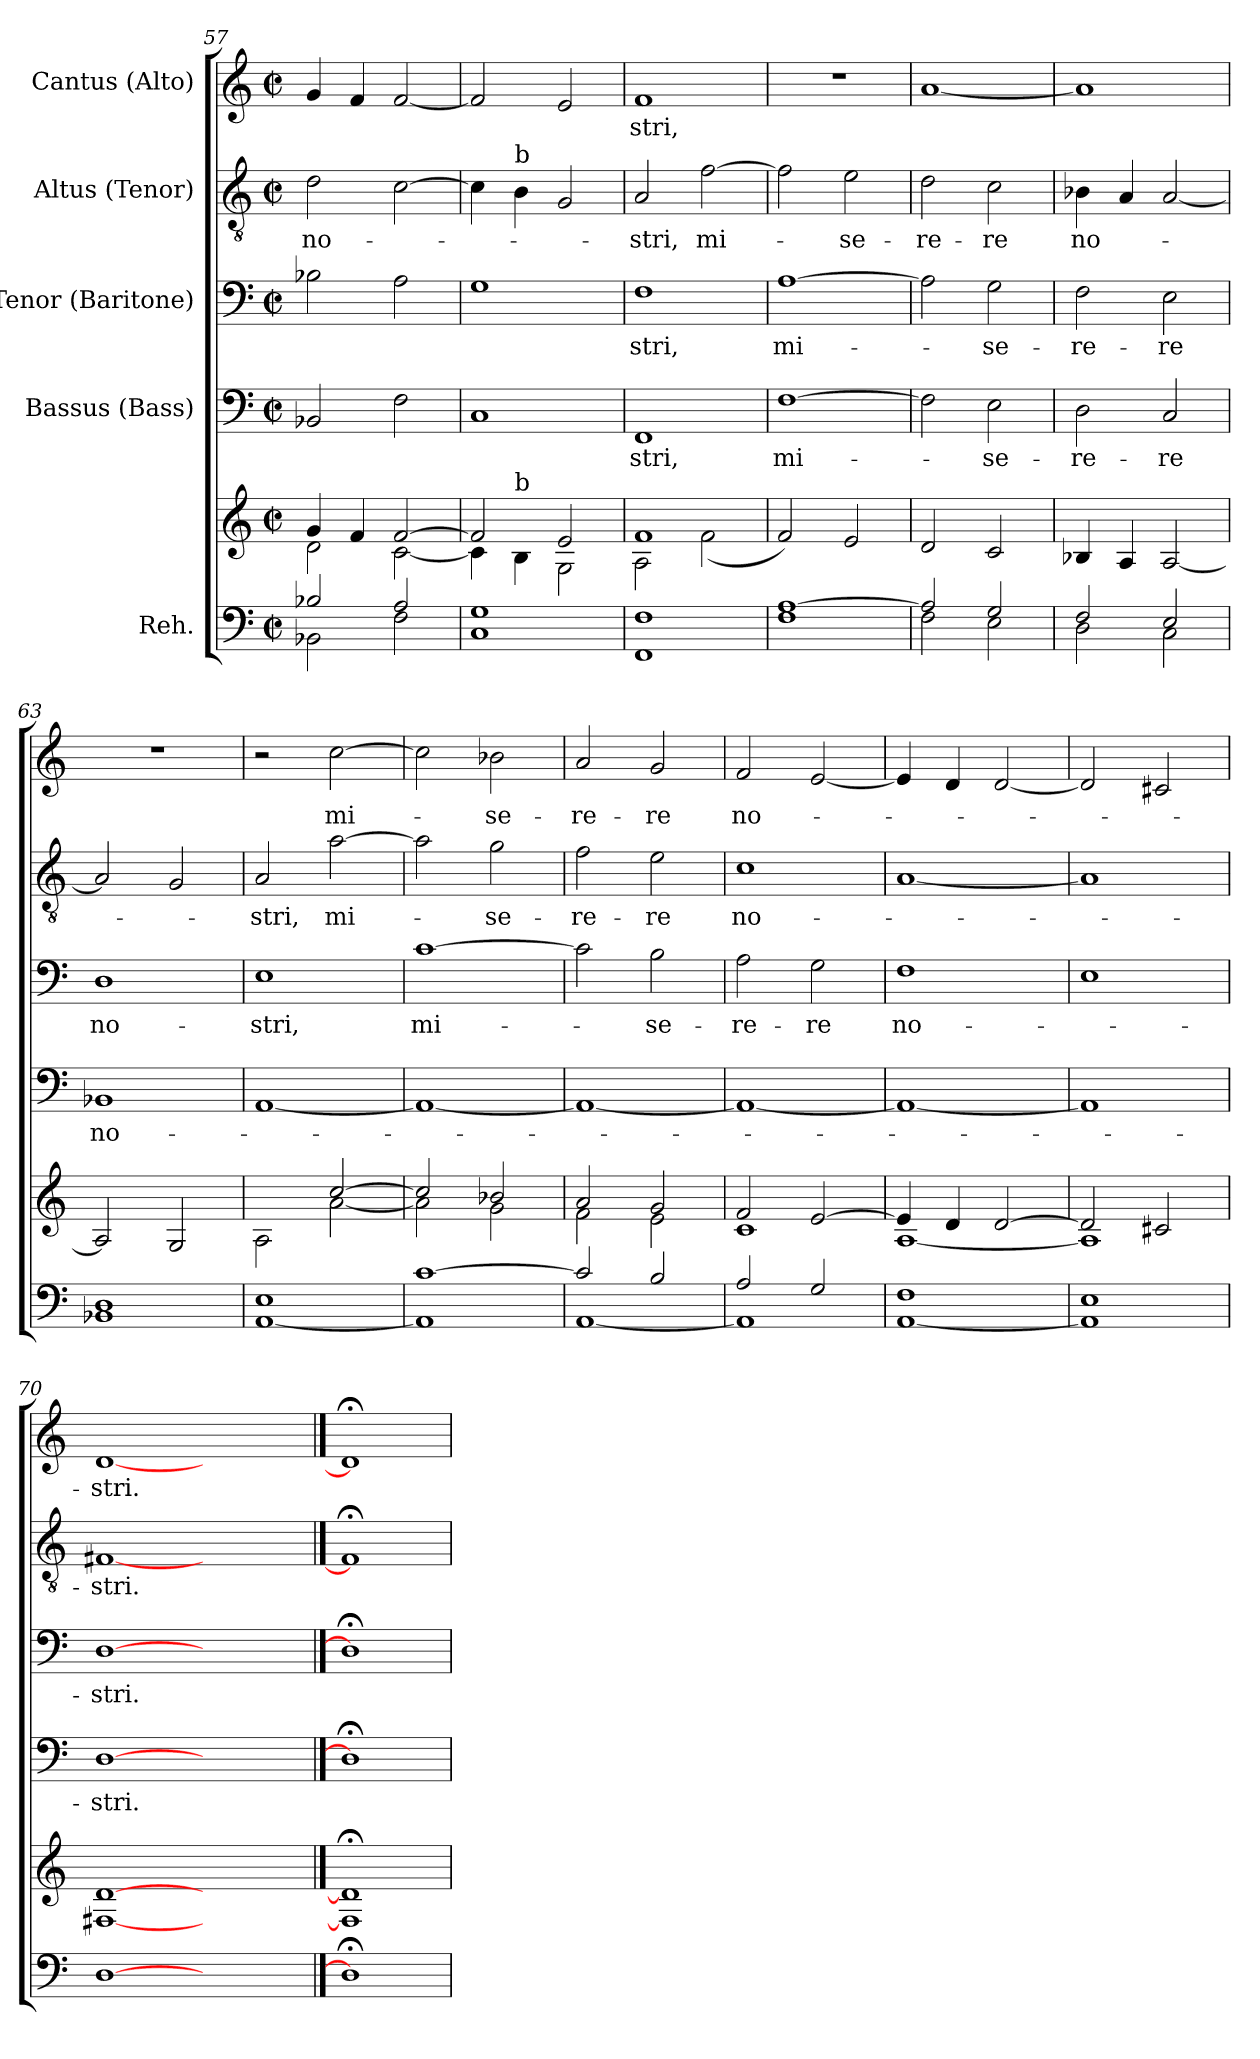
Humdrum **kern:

**kern	**kern	**kern	**text	**kern	**text	**kern	**text	**kern	**text
*part5	*part5	*part4	*part4	*part3	*part3	*part2	*part2	*part1	*part1
*staff6	*staff5	*staff4	*staff4	*staff3	*staff3	*staff2	*staff2	*staff1	*staff1
*I"Reh.	*	*I"Bassus (Bass)	*	*I"Tenor (Baritone)	*	*I"Altus (Tenor)	*	*I"Cantus (Alto)	*
*clefF4	*clefG2	*clefF4	*	*clefF4	*	*clefGv2	*	*clefG2	*
*k[]	*k[]	*k[]	*	*k[]	*	*k[]	*	*k[]	*
*C:	*C:	*C:	*	*C:	*	*C:	*	*C:	*
*M2/2	*M2/2	*M2/2	*	*M2/2	*	*M2/2	*	*M2/2	*
*met(c|)	*met(c|)	*met(c|)	*	*met(c|)	*	*met(c|)	*	*met(c|)	*
=57	=57	=57	=57	=57	=57	=57	=57	=57	=57
*^	*^	*	*	*	*	*	*	*	*
!	!	!	!	!	!	!	!	!	!LO:LY:b	!	!
2B-X/	2BB-X\	4g/	2d\	2BB-X/	.	2B-X\	.	2d\	no-	4g/	.
.	.	4f/	.	.	.	.	.	.	.	4f/	.
2A/	2F\	[>2f/	[<2c\	2F\	.	2A\	.	[>2c\	.	[<2f/	.
*v	*v	*	*	*	*	*	*	*	*	*	*
=58	=58	=58	=58	=58	=58	=58	=58	=58	=58	=58
1C 1G	2f/]	4c\]	1C	.	1G	.	4c\]	.	2f/]	.
!	!	!	!	!	!	!	!LO:TX:a:t=b	!	!	!
!	!	!LO:TX:a:t=b	!	!	!	!	!	!	!	!
.	.	4B\	.	.	.	.	4B\	.	.	.
.	2e/	2G\	.	.	.	.	2G/	.	2e/	.
=59	=59	=59	=59	=59	=59	=59	=59	=59	=59	=59
!	!	!	!	!LO:LY:b	!	!LO:LY:b	!	!LO:LY:b	!	!LO:LY:b
1FF 1F	1f	2A\	1FF	-stri,	1F	-stri,	2A/	-stri,	1f	-stri,
!	!	!	!	!	!	!	!	!LO:LY:b	!	!
.	.	(<2f\	.	.	.	.	[>2f\	mi-	.	.
=60	=60	=60	=60	=60	=60	=60	=60	=60	=60	=60
!	!	!	!	!LO:LY:b	!	!LO:LY:b	!	!	!	!
*	*v	*v	*	*	*	*	*	*	*	*
1F [<1A	2f/)	[<1F	mi-	[<1A	mi-	2f\]	.	1r	.
!	!	!	!	!	!	!	!LO:LY:b	!	!
.	2e/	.	.	.	.	2e\	-se-	.	.
!!LO:LB:g=z
=61	=61	=61	=61	=61	=61	=61	=61	=61	=61
*^	*	*	*	*	*	*	*	*	*
!	!	!	!	!	!	!	!	!LO:LY:b	!	!
2A/]	2F\	2d/	2F\]	.	2A\]	.	2d\	-re-	[<1a	.
!	!	!	!	!LO:LY:b	!	!LO:LY:b	!	!LO:LY:b	!	!
2G/	2E\	2c/	2E\	-se-	2G\	-se-	2c\	-re	.	.
=62	=62	=62	=62	=62	=62	=62	=62	=62	=62	=62
!	!	!	!	!LO:LY:b	!	!LO:LY:b	!	!LO:LY:b	!	!
2F/	2D\	4B-X/	2D\	-re-	2F\	-re-	4B-X\	no-	1a]	.
.	.	4A/	.	.	.	.	4A/	.	.	.
!	!	!	!	!LO:LY:b	!	!LO:LY:b	!	!	!	!
2E/	2C\	[<2A/	2C/	-re	2E\	-re	[<2A/	.	.	.
=63	=63	=63	=63	=63	=63	=63	=63	=63	=63	=63
!	!	!	!	!LO:LY:b	!	!LO:LY:b	!	!	!	!
*v	*v	*	*	*	*	*	*	*	*	*
1BB-X 1D	2A/]	1BB-X	no-	1D	no-	2A/]	.	1r	.
.	2G/	.	.	.	.	2G/	.	.	.
=64	=64	=64	=64	=64	=64	=64	=64	=64	=64
*	*^	*	*	*	*	*	*	*	*
!	!	!	!	!	!	!LO:LY:b	!	!LO:LY:b	!	!
[<1AA 1E	2ryy	2A\	[<1AA	.	1E	-stri,	2A/	-stri,	2r	.
!	!	!	!	!	!	!	!	!LO:LY:b	!	!LO:LY:b
.	[>2cc/	[<2a\	.	.	.	.	[>2a\	mi-	[>2cc\	mi-
=65	=65	=65	=65	=65	=65	=65	=65	=65	=65	=65
!	!	!	!	!	!	!LO:LY:b	!	!	!	!
1AA] [>1c	2cc/]	2a\]	1AA_	.	[>1c	mi-	2a\]	.	2cc\]	.
!	!	!	!	!	!	!	!	!LO:LY:b	!	!LO:LY:b
.	2b-X/	2g\	.	.	.	.	2g\	-se-	2b-X\	-se-
=66	=66	=66	=66	=66	=66	=66	=66	=66	=66	=66
*^	*	*	*	*	*	*	*	*	*	*
!	!	!	!	!	!	!	!	!	!LO:LY:b	!	!LO:LY:b
2c/]	[<1AA	2a/	2f\	1AA_	.	2c\]	.	2f\	-re-	2a/	-re-
!	!	!	!	!	!	!	!LO:LY:b	!	!LO:LY:b	!	!LO:LY:b
2B/	.	2g/	2e\	.	.	2B\	-se-	2e\	-re	2g/	-re
=67	=67	=67	=67	=67	=67	=67	=67	=67	=67	=67	=67
!	!	!	!	!	!	!	!LO:LY:b	!	!LO:LY:b	!	!LO:LY:b
2A/	1AA]	2f/	1c	1AA_	.	2A\	-re-	1c	no-	2f/	no-
!	!	!	!	!	!	!	!LO:LY:b	!	!	!	!
2G/	.	[>2e/	.	.	.	2G\	-re	.	.	[<2e/	.
*v	*v	*	*	*	*	*	*	*	*	*	*
=68	=68	=68	=68	=68	=68	=68	=68	=68	=68	=68
!	!	!	!	!	!	!LO:LY:b	!	!	!	!
[<1AA 1F	4e/]	[<1A	1AA_	.	1F	no-	[<1A	.	4e/]	.
.	4d/	.	.	.	.	.	.	.	4d/	.
.	[>2d/	.	.	.	.	.	.	.	[<2d/	.
=69	=69	=69	=69	=69	=69	=69	=69	=69	=69	=69
1AA] 1E	2d/]	1A]	1AA]	.	1E	.	1A]	.	2d/]	.
.	2c#X/	.	.	.	.	.	.	.	2c#X/	.
*	*v	*v	*	*	*	*	*	*	*	*
=70	=70	=70	=70	=70	=70	=70	=70	=70	=70
!	!	!	!LO:LY:b	!	!LO:LY:b	!	!LO:LY:b	!	!LO:LY:b
[1D	[1F#X [1d	[1D	-stri.	[1D	-stri.	[1F#X	-stri.	[1d	-stri.
1ryy	1ryy	1ryy	.	1ryy	.	1ryy	.	1ryy	.
==71	==71	==71	==71	==71	==71	==71	==71	==71	==71
1D;<]	1F#]; 1d];	1D;<]	.	1D;<]	.	1F#;]	.	1d;]	.
=	=	=	=	=	=	=	=	=	=
*-	*-	*-	*-	*-	*-	*-	*-	*-	*-
